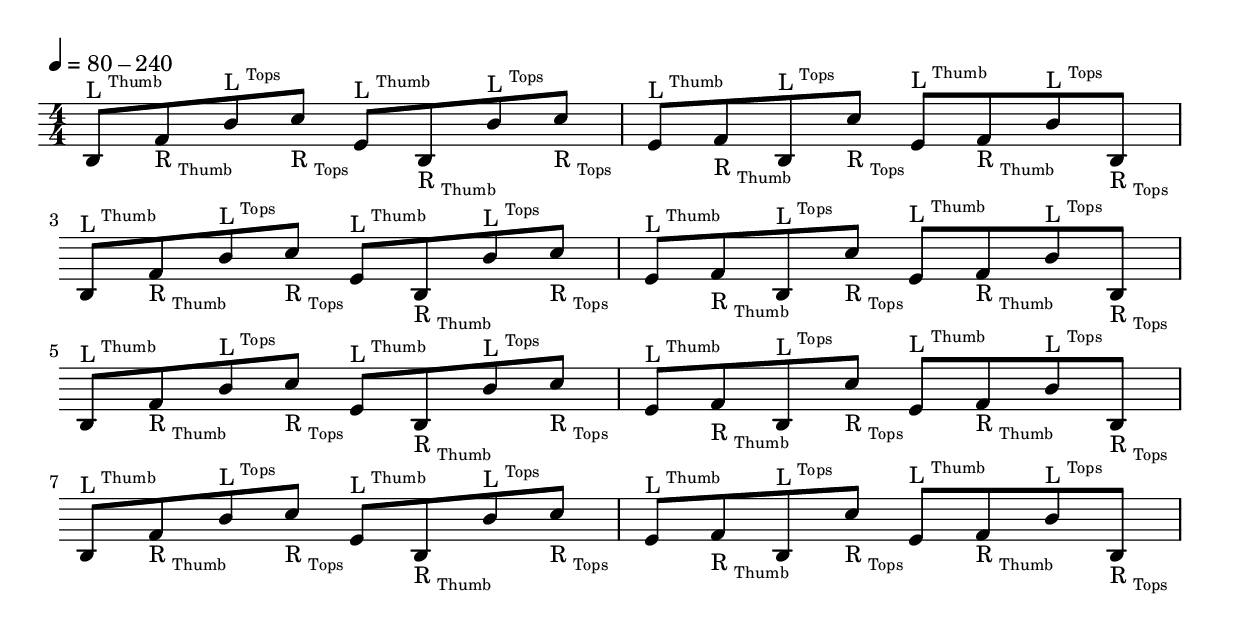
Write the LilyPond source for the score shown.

\version "2.24.1"
\include "../global.ly"

\layout {
  indent = -3.5
}

\relative {
  \defaultScoreSettings
  \tempo 4 = 80 - 240
  \time 4/4

  \repeat unfold 4 { 
     b8^\LThumbTop  f'_\RThumbBtm   b^\LTopsTop   c_\RTopsBtm 
    e,8^\LThumbTop   b_\RThumbBtm  b'^\LTopsTop   c_\RTopsBtm 
    e,8^\LThumbTop   f_\RThumbBtm  b,^\LTopsTop  c'_\RTopsBtm 
    e,8^\LThumbTop   f_\RThumbBtm   b^\LTopsTop  b,_\RTopsBtm 
    \break
  }
}